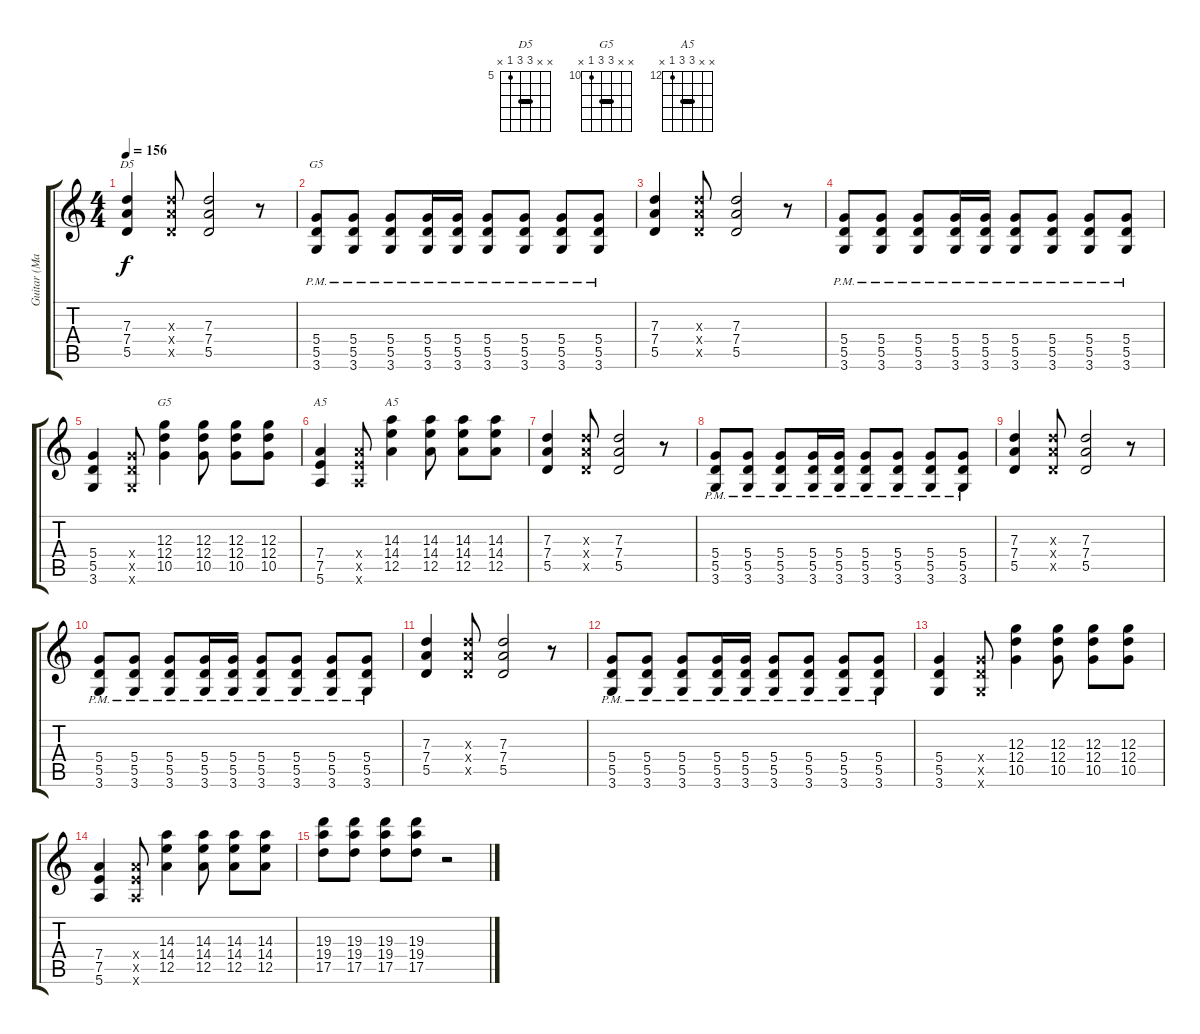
\track ("Guitar (Marty)" "Guitar (Ma") {instrument overdrivenguitar}
\staff {score tabs}
\tuning (E4 B3 G3 D3 A2 E2) {hide}
\chord ("D5" x x 7 7 5 x) {firstfret 5 barre 7}
\chord ("G5" x x x 5 5 3) {firstfret 3 barre 5}
\chord ("G5" x x 12 12 10 x) {firstfret 10 barre 12}
\chord ("A5" x x x 7 7 5) {firstfret 5 barre 7}
\chord ("A5" x x 14 14 12 x) {firstfret 12 barre 14}
\ts (4 4)
\tempo 156
\clef g2
\ks c
(7.3 7.4 5.5).4{ch "D5" dy f} (7.3{x} 7.4{x} 5.5{x}).8 (7.3 7.4 5.5).2 r.8 |
(5.4{pm} 5.5{pm} 3.6{pm}).8{ch "G5"} (5.4{pm} 5.5{pm} 3.6{pm}).8 (5.4{pm} 5.5{pm} 3.6{pm}).8 (5.4{pm} 5.5{pm} 3.6{pm}).16 (5.4{pm} 5.5{pm} 3.6{pm}).16 (5.4{pm} 5.5{pm} 3.6{pm}).8 (5.4{pm} 5.5{pm} 3.6{pm}).8 (5.4{pm} 5.5{pm} 3.6{pm}).8 (5.4{pm} 5.5{pm} 3.6{pm}).8 |
(7.3 7.4 5.5).4 (7.3{x} 7.4{x} 5.5{x}).8 (7.3 7.4 5.5).2 r.8 |
(5.4{pm} 5.5{pm} 3.6{pm}).8 (5.4{pm} 5.5{pm} 3.6{pm}).8 (5.4{pm} 5.5{pm} 3.6{pm}).8 (5.4{pm} 5.5{pm} 3.6{pm}).16 (5.4{pm} 5.5{pm} 3.6{pm}).16 (5.4{pm} 5.5{pm} 3.6{pm}).8 (5.4{pm} 5.5{pm} 3.6{pm}).8 (5.4{pm} 5.5{pm} 3.6{pm}).8 (5.4{pm} 5.5{pm} 3.6{pm}).8 |
(5.4 5.5 3.6).4 (5.4{x} 5.5{x} 3.6{x}).8 (12.3 12.4 10.5).4{ch "G5"} (12.3 12.4 10.5).8 (12.3 12.4 10.5).8 (12.3 12.4 10.5).8 |
(7.4 7.5 5.6).4{ch "A5"} (7.4{x} 7.5{x} 5.6{x}).8 (14.3 14.4 12.5).4{ch "A5"} (14.3 14.4 12.5).8 (14.3 14.4 12.5).8 (14.3 14.4 12.5).8 |
(7.3 7.4 5.5).4 (7.3{x} 7.4{x} 5.5{x}).8 (7.3 7.4 5.5).2 r.8 |
(5.4{pm} 5.5{pm} 3.6{pm}).8 (5.4{pm} 5.5{pm} 3.6{pm}).8 (5.4{pm} 5.5{pm} 3.6{pm}).8 (5.4{pm} 5.5{pm} 3.6{pm}).16 (5.4{pm} 5.5{pm} 3.6{pm}).16 (5.4{pm} 5.5{pm} 3.6{pm}).8 (5.4{pm} 5.5{pm} 3.6{pm}).8 (5.4{pm} 5.5{pm} 3.6{pm}).8 (5.4{pm} 5.5{pm} 3.6{pm}).8 |
(7.3 7.4 5.5).4 (7.3{x} 7.4{x} 5.5{x}).8 (7.3 7.4 5.5).2 r.8 |
(5.4{pm} 5.5{pm} 3.6{pm}).8 (5.4{pm} 5.5{pm} 3.6{pm}).8 (5.4{pm} 5.5{pm} 3.6{pm}).8 (5.4{pm} 5.5{pm} 3.6{pm}).16 (5.4{pm} 5.5{pm} 3.6{pm}).16 (5.4{pm} 5.5{pm} 3.6{pm}).8 (5.4{pm} 5.5{pm} 3.6{pm}).8 (5.4{pm} 5.5{pm} 3.6{pm}).8 (5.4{pm} 5.5{pm} 3.6{pm}).8 |
(7.3 7.4 5.5).4 (7.3{x} 7.4{x} 5.5{x}).8 (7.3 7.4 5.5).2 r.8 |
(5.4{pm} 5.5{pm} 3.6{pm}).8 (5.4{pm} 5.5{pm} 3.6{pm}).8 (5.4{pm} 5.5{pm} 3.6{pm}).8 (5.4{pm} 5.5{pm} 3.6{pm}).16 (5.4{pm} 5.5{pm} 3.6{pm}).16 (5.4{pm} 5.5{pm} 3.6{pm}).8 (5.4{pm} 5.5{pm} 3.6{pm}).8 (5.4{pm} 5.5{pm} 3.6{pm}).8 (5.4{pm} 5.5{pm} 3.6{pm}).8 |
(5.4 5.5 3.6).4 (5.4{x} 5.5{x} 3.6{x}).8 (12.3 12.4 10.5).4 (12.3 12.4 10.5).8 (12.3 12.4 10.5).8 (12.3 12.4 10.5).8 |
(7.4 7.5 5.6).4 (7.4{x} 7.5{x} 5.6{x}).8 (14.3 14.4 12.5).4 (14.3 14.4 12.5).8 (14.3 14.4 12.5).8 (14.3 14.4 12.5).8 |
(19.3 19.4 17.5).8 (19.3 19.4 17.5).8 (19.3 19.4 17.5).8 (19.3 19.4 17.5).8 r.2
